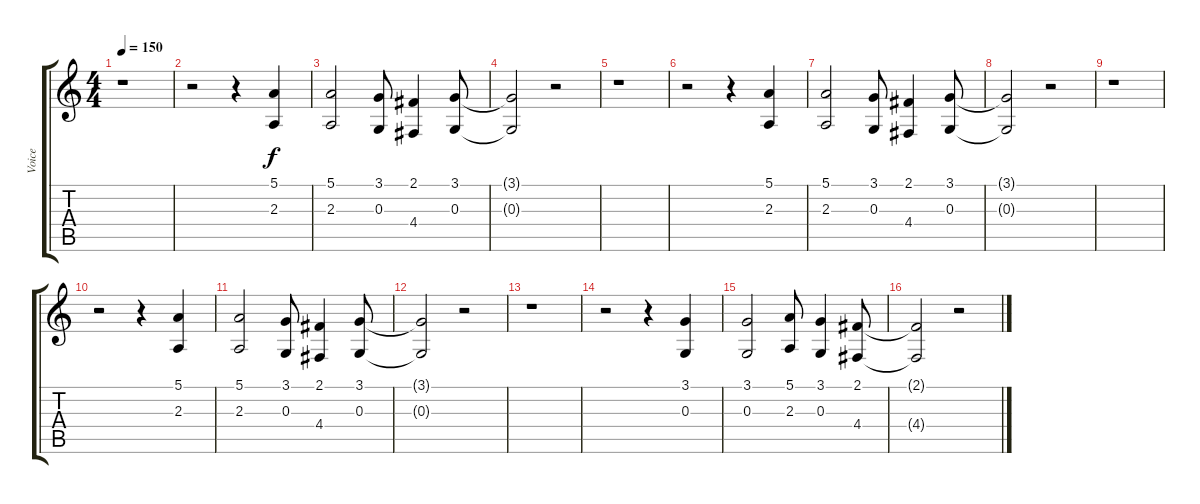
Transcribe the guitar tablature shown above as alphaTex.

\track ("Voice" "Voice") {instrument viola}
\staff {score tabs}
\tuning (E4 B3 G3 D3 A2 E2) {hide}
\ts (4 4)
\tempo 150
\clef g2
\ks c
r.1{dy f} |
r.2 r.4 (5.1 2.3).4 |
(5.1 2.3).2 (3.1 0.3).8 (2.1 4.4).4 (3.1 0.3).8 |
(3.1{t} 0.3{t}).2 r.2 |
r.1 |
r.2 r.4 (5.1 2.3).4 |
(5.1 2.3).2 (3.1 0.3).8 (2.1 4.4).4 (3.1 0.3).8 |
(3.1{t} 0.3{t}).2 r.2 |
r.1 |
r.2 r.4 (5.1 2.3).4 |
(5.1 2.3).2 (3.1 0.3).8 (2.1 4.4).4 (3.1 0.3).8 |
(3.1{t} 0.3{t}).2 r.2 |
r.1 |
r.2 r.4 (3.1 0.3).4 |
(3.1 0.3).2 (5.1 2.3).8 (3.1 0.3).4 (2.1 4.4).8 |
(2.1{t} 4.4{t}).2 r.2
